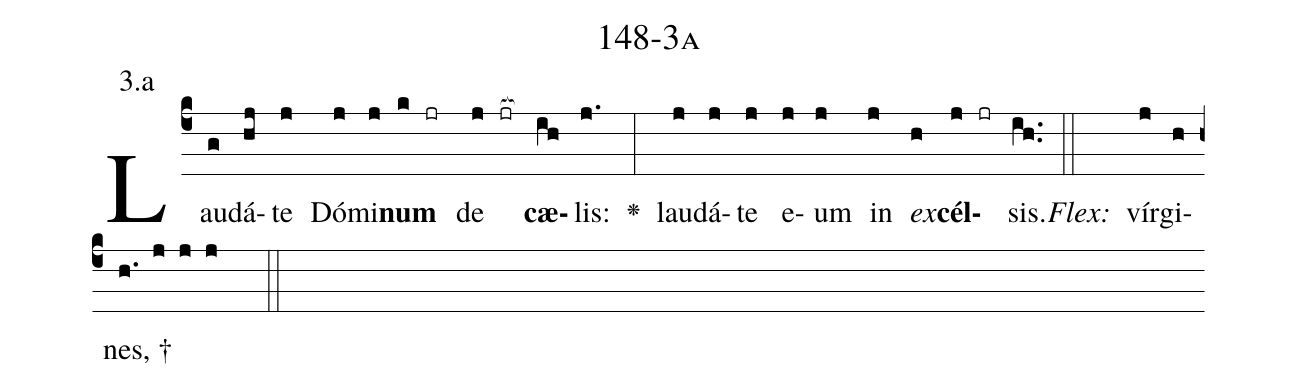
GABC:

name: 148-3a;
annotation: 3.a;
%%
(c4)Lau(g)dá(hj)te(j) Dó(j)mi(j)<b>num</b>(k jr) de(j jr[ocb:1{]) <b>cæ</b>(ih[ocb:0}])lis:(j.) <v>\greheightstar</v>(:) lau(j)dá(j)te(j) e(j)um(j) in(j) <i>ex</i>(h)<b>cél</b>(j jr)sis.(ih..) (::)
<i>Flex:</i>()  vír(j)gi(h)nes, †(h. j j j  ::)

%E(j) u(j) o(j) u(h) a(j) e.(ih..) (::)
